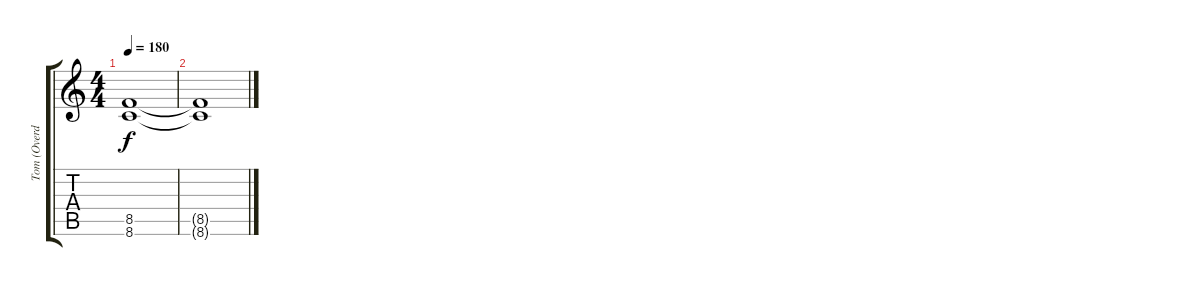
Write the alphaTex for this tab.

\track ("Tom (Overdubs)" "Tom (Overd") {instrument distortionguitar}
\staff {score tabs}
\tuning (E4 B3 G3 D3 A2 E2) {hide}
\ts (4 4)
\tempo 180
\clef g2
\ks c
(8.5{t} 8.6{t}).1{dy f} |
(8.5{t} 8.6{t}).1
